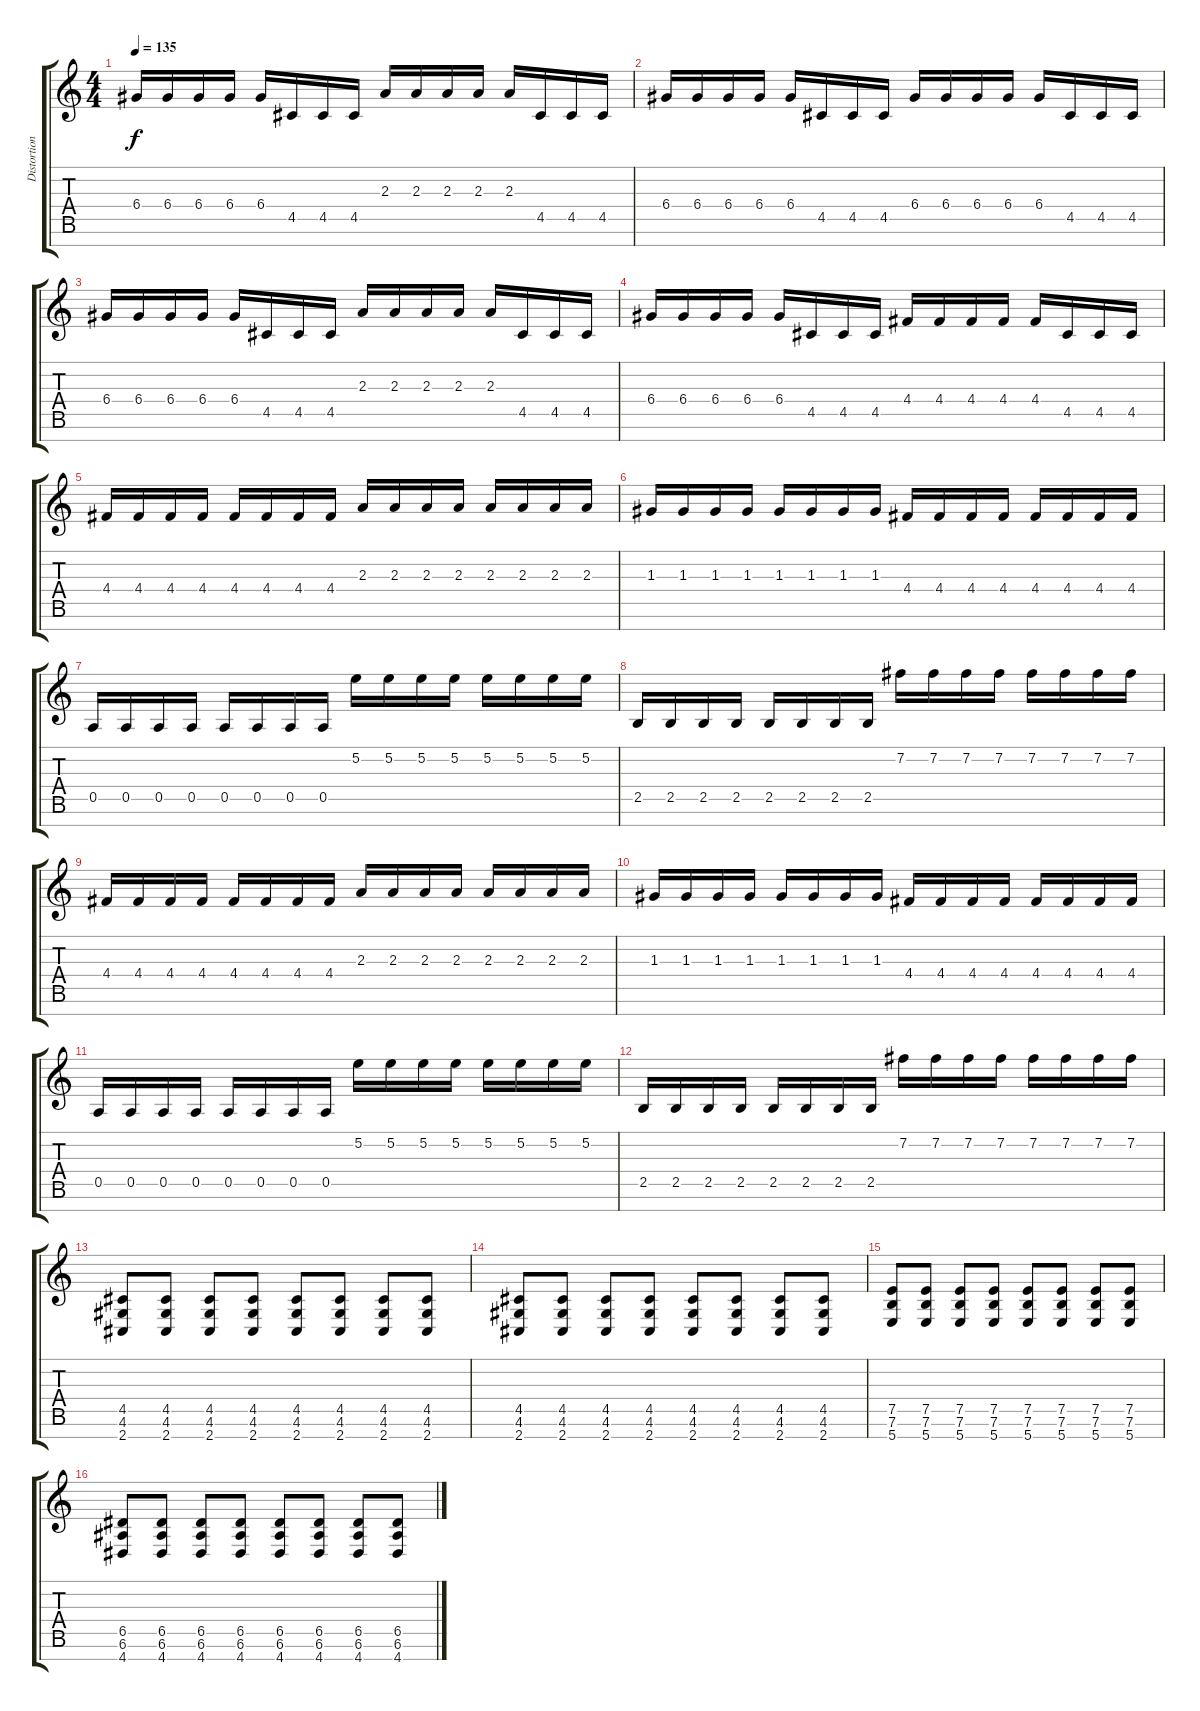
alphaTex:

\track ("Distortion Guitar 2" "Distortion") {instrument distortionguitar}
\staff {score tabs}
\tuning (E4 B3 G3 D3 A2 E2 B1) {hide}
\ts (4 4)
\tempo 135
\clef g2
\ks c
6.4.16{dy f} 6.4.16 6.4.16 6.4.16 6.4.16 4.5.16 4.5.16 4.5.16 2.3.16 2.3.16 2.3.16 2.3.16 2.3.16 4.5.16 4.5.16 4.5.16 |
6.4.16 6.4.16 6.4.16 6.4.16 6.4.16 4.5.16 4.5.16 4.5.16 6.4.16 6.4.16 6.4.16 6.4.16 6.4.16 4.5.16 4.5.16 4.5.16 |
6.4.16 6.4.16 6.4.16 6.4.16 6.4.16 4.5.16 4.5.16 4.5.16 2.3.16 2.3.16 2.3.16 2.3.16 2.3.16 4.5.16 4.5.16 4.5.16 |
6.4.16 6.4.16 6.4.16 6.4.16 6.4.16 4.5.16 4.5.16 4.5.16 4.4.16 4.4.16 4.4.16 4.4.16 4.4.16 4.5.16 4.5.16 4.5.16 |
4.4.16 4.4.16 4.4.16 4.4.16 4.4.16 4.4.16 4.4.16 4.4.16 2.3.16 2.3.16 2.3.16 2.3.16 2.3.16 2.3.16 2.3.16 2.3.16 |
1.3.16 1.3.16 1.3.16 1.3.16 1.3.16 1.3.16 1.3.16 1.3.16 4.4.16 4.4.16 4.4.16 4.4.16 4.4.16 4.4.16 4.4.16 4.4.16 |
0.5.16 0.5.16 0.5.16 0.5.16 0.5.16 0.5.16 0.5.16 0.5.16 5.2.16 5.2.16 5.2.16 5.2.16 5.2.16 5.2.16 5.2.16 5.2.16 |
2.5.16 2.5.16 2.5.16 2.5.16 2.5.16 2.5.16 2.5.16 2.5.16 7.2.16 7.2.16 7.2.16 7.2.16 7.2.16 7.2.16 7.2.16 7.2.16 |
4.4.16 4.4.16 4.4.16 4.4.16 4.4.16 4.4.16 4.4.16 4.4.16 2.3.16 2.3.16 2.3.16 2.3.16 2.3.16 2.3.16 2.3.16 2.3.16 |
1.3.16 1.3.16 1.3.16 1.3.16 1.3.16 1.3.16 1.3.16 1.3.16 4.4.16 4.4.16 4.4.16 4.4.16 4.4.16 4.4.16 4.4.16 4.4.16 |
0.5.16 0.5.16 0.5.16 0.5.16 0.5.16 0.5.16 0.5.16 0.5.16 5.2.16 5.2.16 5.2.16 5.2.16 5.2.16 5.2.16 5.2.16 5.2.16 |
2.5.16 2.5.16 2.5.16 2.5.16 2.5.16 2.5.16 2.5.16 2.5.16 7.2.16 7.2.16 7.2.16 7.2.16 7.2.16 7.2.16 7.2.16 7.2.16 |
(4.5 4.6 2.7).8 (4.5 4.6 2.7).8 (4.5 4.6 2.7).8 (4.5 4.6 2.7).8 (4.5 4.6 2.7).8 (4.5 4.6 2.7).8 (4.5 4.6 2.7).8 (4.5 4.6 2.7).8 |
(4.5 4.6 2.7).8 (4.5 4.6 2.7).8 (4.5 4.6 2.7).8 (4.5 4.6 2.7).8 (4.5 4.6 2.7).8 (4.5 4.6 2.7).8 (4.5 4.6 2.7).8 (4.5 4.6 2.7).8 |
(7.5 7.6 5.7).8 (7.5 7.6 5.7).8 (7.5 7.6 5.7).8 (7.5 7.6 5.7).8 (7.5 7.6 5.7).8 (7.5 7.6 5.7).8 (7.5 7.6 5.7).8 (7.5 7.6 5.7).8 |
(6.5 6.6 4.7).8 (6.5 6.6 4.7).8 (6.5 6.6 4.7).8 (6.5 6.6 4.7).8 (6.5 6.6 4.7).8 (6.5 6.6 4.7).8 (6.5 6.6 4.7).8 (6.5 6.6 4.7).8
